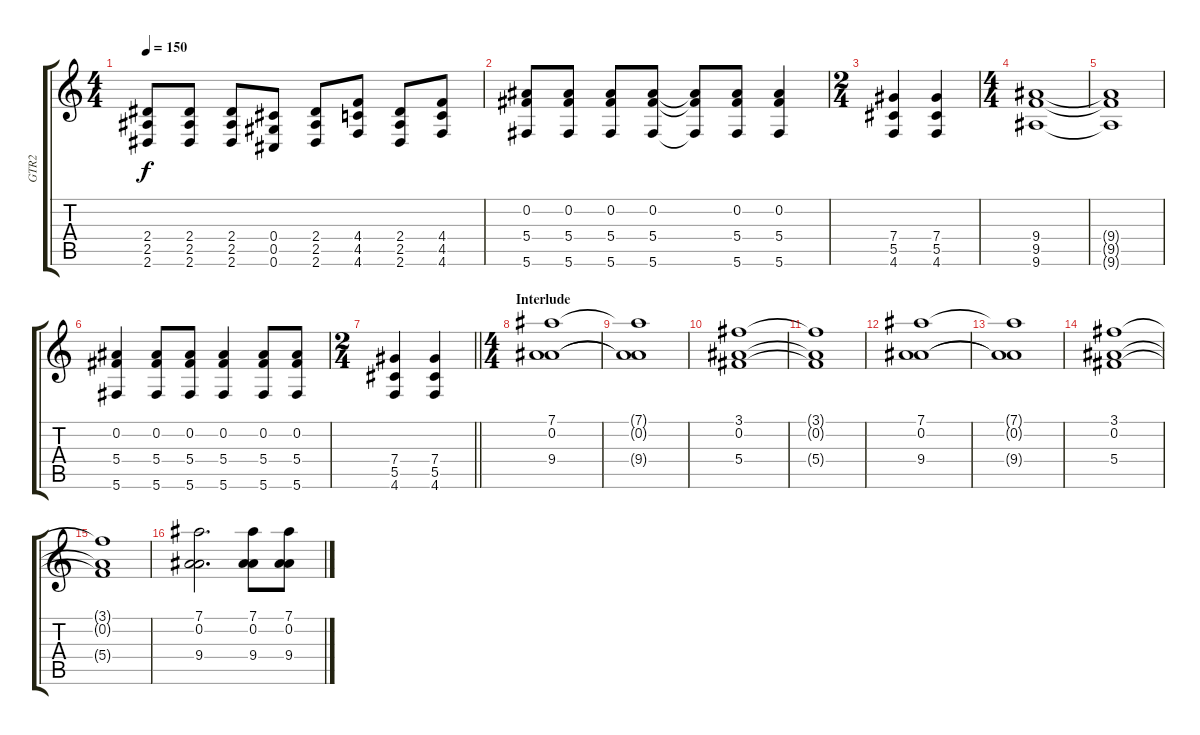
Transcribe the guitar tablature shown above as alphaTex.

\track ("GTR2" "GTR2") {instrument distortionguitar}
\staff {score tabs}
\tuning (Eb4 Bb3 Gb3 Db3 Ab2 Db2) {hide}
\ts (4 4)
\tempo 150
\clef g2
\ks c
(2.4 2.5 2.6).8{dy f} (2.4 2.5 2.6).8 (2.4 2.5 2.6).8 (0.4 0.5 0.6).8 (2.4 2.5 2.6).8 (4.4 4.5 4.6).8 (2.4 2.5 2.6).8 (4.4 4.5 4.6).8 |
(0.2 5.4 5.6).8 (0.2 5.4 5.6).8 (0.2 5.4 5.6).8 (0.2 5.4 5.6).8 (0.2{t} 5.4{t} 5.6{t}).8 (0.2 5.4 5.6).8 (0.2 5.4 5.6).4 |
\ts (2 4)
(7.4 5.5 4.6).4 (7.4 5.5 4.6).4 |
\ts (4 4)
(9.4 9.5 9.6).1 |
(9.4{t} 9.5{t} 9.6{t}).1 |
(0.2 5.4 5.6).4 (0.2 5.4 5.6).8 (0.2 5.4 5.6).8 (0.2 5.4 5.6).4 (0.2 5.4 5.6).8 (0.2 5.4 5.6).8 |
\ts (2 4)
\barLineRight lightlight
(7.4 5.5 4.6).4 (7.4 5.5 4.6).4 |
\ts (4 4)
\section ("" "Interlude")
(7.1 0.2 9.4).1 |
(7.1{t} 0.2{t} 9.4{t}).1 |
(3.1 0.2 5.4).1 |
(3.1{t} 0.2{t} 5.4{t}).1 |
(7.1 0.2 9.4).1 |
(7.1{t} 0.2{t} 9.4{t}).1 |
(3.1 0.2 5.4).1 |
(3.1{t} 0.2{t} 5.4{t}).1 |
(7.1 0.2 9.4).2{d} (7.1 0.2 9.4).8 (7.1 0.2 9.4).8
